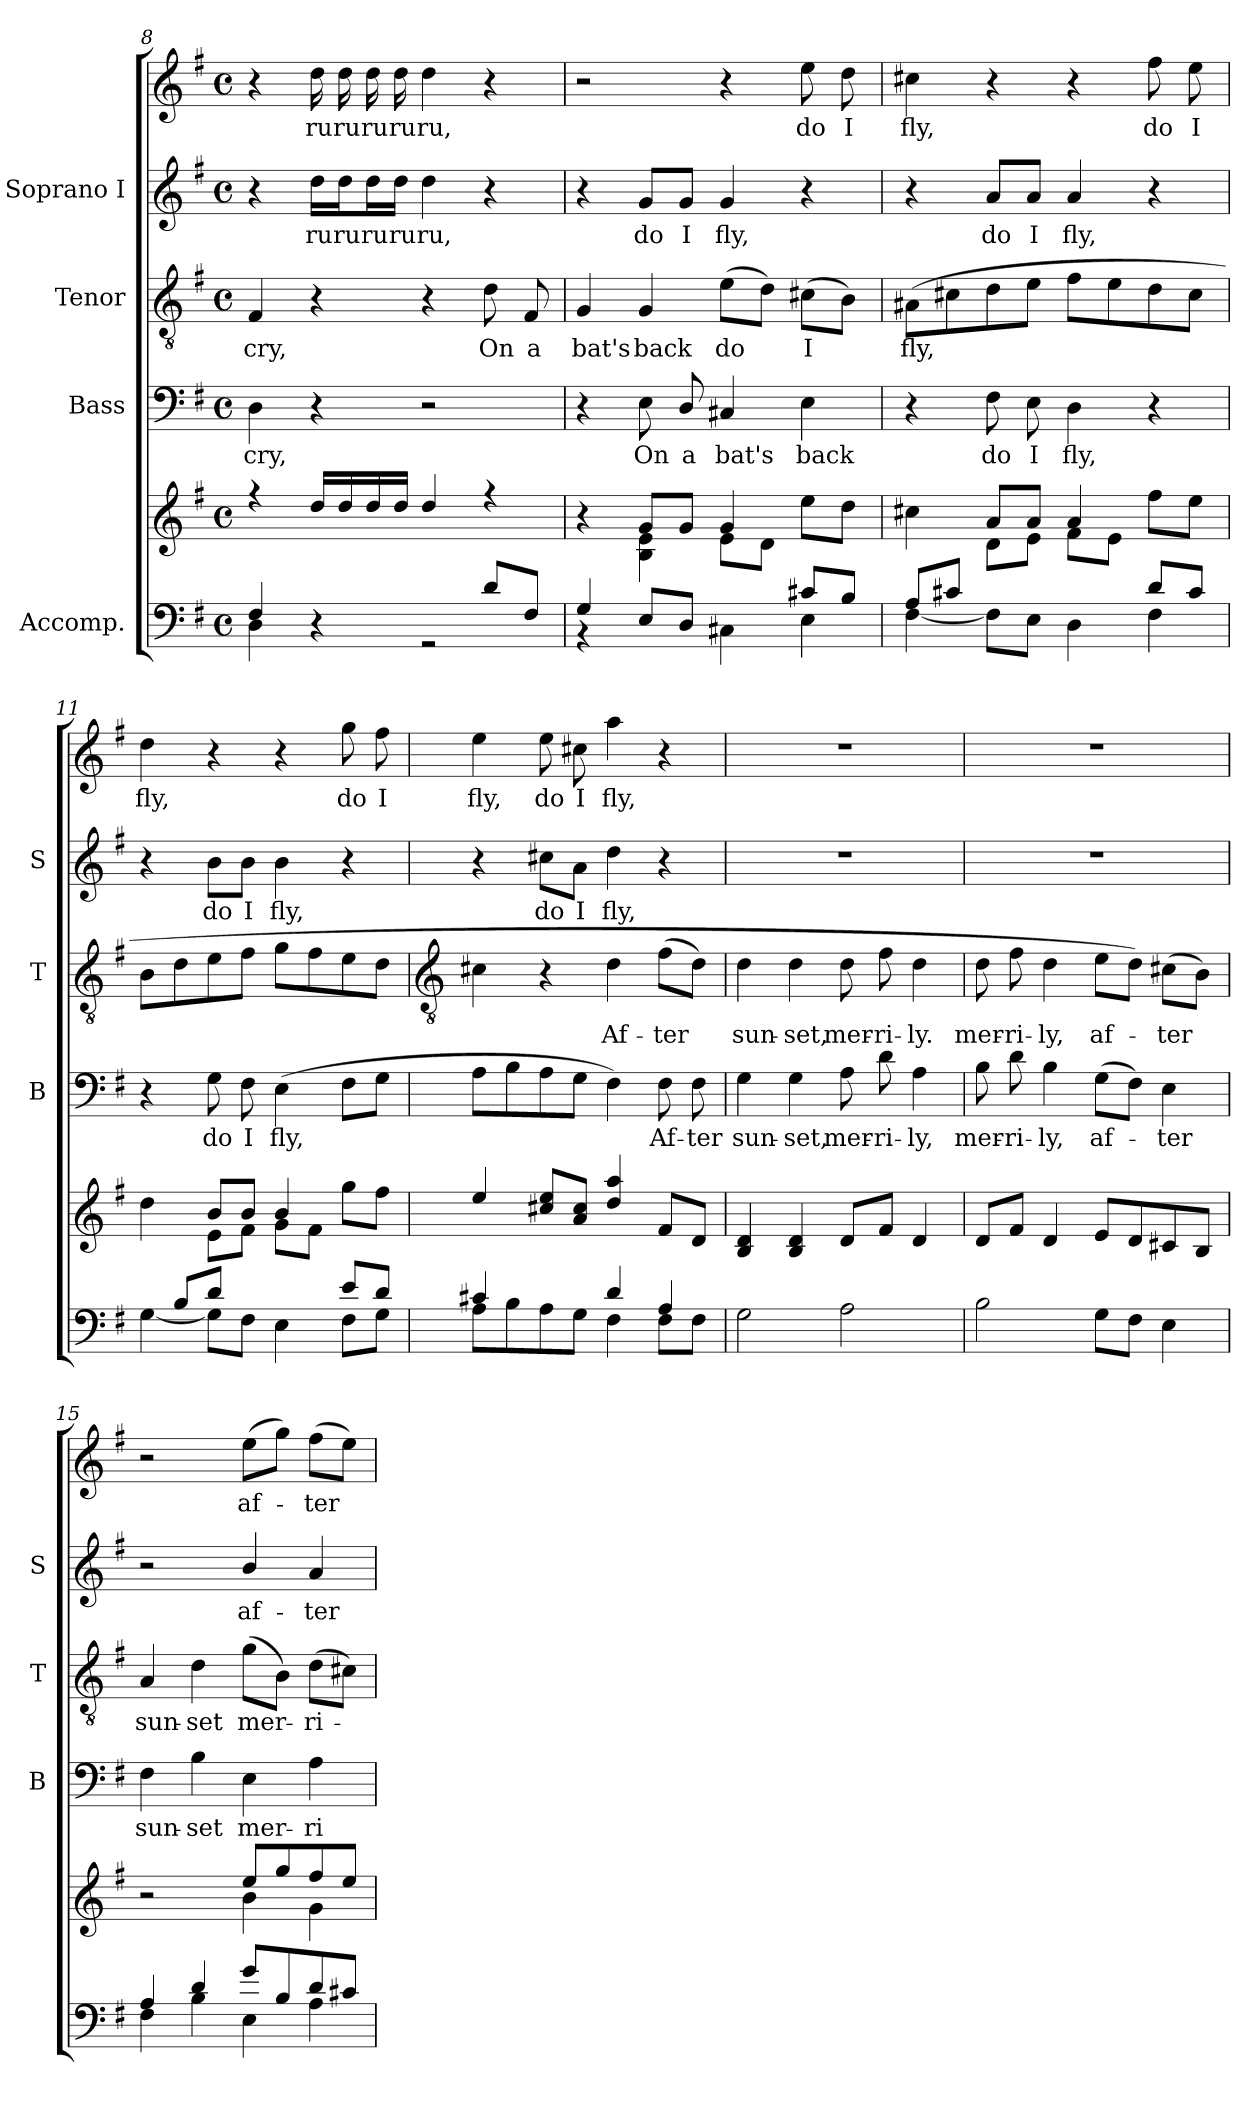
**kern	**kern	**kern	**text	**kern	**text	**kern	**text	**kern	**text
*part4	*part4	*part3	*part3	*part2	*part2	*part1	*part1	*part1	*part1
*staff6	*staff5	*staff4	*staff4	*staff3	*staff3	*staff2	*staff2	*staff1	*staff1
*I"Accomp.	*	*I"Bass	*	*I"Tenor	*	*I"Soprano I	*	*	*
*	*	*I'B	*	*I'T	*	*I'S	*	*	*
!!LO:LB:g=z
*clefF4	*clefG2	*clefF4	*	*clefGv2	*	*clefG2	*	*clefG2	*
*k[f#]	*k[f#]	*k[f#]	*	*k[f#]	*	*k[f#]	*	*k[f#]	*
*G:	*G:	*G:	*	*G:	*	*G:	*	*G:	*
*M4/4	*M4/4	*M4/4	*	*M4/4	*	*M4/4	*	*M4/4	*
*met(c)	*met(c)	*met(c)	*	*met(c)	*	*met(c)	*	*met(c)	*
=8	=8	=8	=8	=8	=8	=8	=8	=8	=8
*^	*^	*	*	*	*	*	*	*	*
!	!	!	!	!	!LO:LY:b	!	!LO:LY:b	!	!	!	!
4F#/	4D\	4r	1ryy	4D	cry,	4F#	cry,	4r	.	4r	.
!	!	!	!	!	!	!	!	!	!LO:LY:b	!	!LO:LY:b
2ryy	4r	16ddLL	.	4r	.	4r	.	16dd\LL	ru	16dd	ru
!	!	!	!	!	!	!	!	!	!LO:LY:b	!	!LO:LY:b
.	.	16dd	.	.	.	.	.	16dd\J	ru	16dd	ru
!	!	!	!	!	!	!	!	!	!LO:LY:b	!	!LO:LY:b
.	.	16dd	.	.	.	.	.	16dd\L	ru	16dd	ru
!	!	!	!	!	!	!	!	!	!LO:LY:b	!	!LO:LY:b
.	.	16ddJJ	.	.	.	.	.	16dd\JJ	ru	16dd	ru
!	!	!	!	!	!	!	!	!	!LO:LY:b	!	!LO:LY:b
.	2r	4dd	.	2r	.	4r	.	4dd	ru,	4dd	ru,
!	!	!	!	!	!	!	!LO:LY:b	!	!	!	!
8d/L	.	4r	.	.	.	8d	On	4r	.	4r	.
!	!	!	!	!	!	!	!LO:LY:b	!	!	!	!
8F#/J	.	.	.	.	.	8F#	a	.	.	.	.
=9	=9	=9	=9	=9	=9	=9	=9	=9	=9	=9	=9
!	!	!	!	!	!	!	!LO:LY:b	!	!	!	!
4G/	4r	4r	4ryy	4r	.	4G	bat's	4r	.	2r	.
!	!	!	!	!	!LO:LY:b	!	!LO:LY:b	!	!LO:LY:b	!	!
2ryy	8E\L	8gL	4B\ 4e\	8E	On	4G	back	8g/L	do	.	.
!	!	!	!	!	!LO:LY:b	!	!	!	!LO:LY:b	!	!
.	8D/J	8gJ	.	8D/	a	.	.	8g/J	I	.	.
!	!	!	!	!	!LO:LY:b	!	!LO:LY:b	!	!LO:LY:b	!	!
.	4C#X\	4g	8e\L	4C#X	bat's	(>8eL	do	4g	fly,	4r	.
.	.	.	8d\J	.	.	8dJ)	.	.	.	.	.
!	!	!	!	!	!LO:LY:b	!	!LO:LY:b	!	!	!	!LO:LY:b
8c#X/L	4E\	4ryy	8ee\L	4E	back	(>8c#XL	I	4r	.	8ee	do
!	!	!	!	!	!	!	!	!	!	!	!LO:LY:b
8B/J	.	.	8dd\J	.	.	8BJ)	.	.	.	8dd	I
=10	=10	=10	=10	=10	=10	=10	=10	=10	=10	=10	=10
!	!	!	!	!	!	!	!LO:LY:b	!	!	!	!LO:LY:b
8A/L	[4F#\	4cc#X	4ryy	4r	.	(>8A#XL	fly,	4r	.	4cc#X	fly,
8c#X/J	.	.	.	.	.	8c#X	.	.	.	.	.
!	!	!	!	!	!LO:LY:b	!	!	!	!LO:LY:b	!	!
2ryy	8F#\L]	8aL	8d\L	8F#	do	8d	.	8a/L	do	4r	.
!	!	!	!	!	!LO:LY:b	!	!	!	!LO:LY:b	!	!
.	8E\J	8aJ	8e\J	8E	I	8eJ	.	8a/J	I	.	.
!	!	!	!	!	!LO:LY:b	!	!	!	!LO:LY:b	!	!
.	4D\	4a	8f#\L	4D	fly,	8f#L	.	4a	fly,	4r	.
.	.	.	8e\J	.	.	8e	.	.	.	.	.
!	!	!	!	!	!	!	!	!	!	!	!LO:LY:b
8d/L	4F#\	8ff#L	4ryy	4r	.	8d	.	4r	.	8ff#	do
!	!	!	!	!	!	!	!	!	!	!	!LO:LY:b
8c#/J	.	8eeJ	.	.	.	8c#J	.	.	.	8ee	I
=11	=11	=11	=11	=11	=11	=11	=11	=11	=11	=11	=11
!	!	!	!	!	!	!	!	!	!	!	!LO:LY:b
8ryy	[4G\	4dd	4ryy	4r	.	8BL	.	4r	.	4dd	fly,
8B/L	.	.	.	.	.	8d	.	.	.	.	.
!	!	!	!	!	!LO:LY:b	!	!	!	!LO:LY:b	!	!
8d/J	8G\L]	8b/L	8e\L	8G	do	8e	.	8b\L	do	4r	.
!	!	!	!	!	!LO:LY:b	!	!	!	!LO:LY:b	!	!
4.ryy	8F#\J	8b/J	8f#\J	8F#	I	8f#J	.	8b\J	I	.	.
!	!	!	!	!	!LO:LY:b	!	!	!	!LO:LY:b	!	!
.	4E\	4b/	8g\L	(>4E	fly,	8gL	.	4b	fly,	4r	.
.	.	.	8f#\J	.	.	8f#	.	.	.	.	.
!	!	!	!	!	!	!	!	!	!	!	!LO:LY:b
8e/L	8F#\L	8ggL	4ryy	8F#L	.	8e	.	4r	.	8gg	do
!	!	!	!	!	!	!	!	!	!	!	!LO:LY:b
8d/J	8G\J	8ff#J	.	8GJ	.	8dJ	.	.	.	8ff#	I
!!LO:LB:g=z
=12	=12	=12	=12	=12	=12	=12	=12	=12	=12	=12	=12
*	*	*	*	*	*	*clefGv2	*	*	*	*	*
!	!	!	!	!	!	!	!	!	!	!	!LO:LY:b
4c#X/	8A\L	4ee	1ryy	8AL	.	4c#X	.	4r	.	4ee	fly,
.	8B\	.	.	8B	.	.	.	.	.	.	.
!	!	!	!	!	!	!	!	!	!LO:LY:b	!	!LO:LY:b
4ryy	8A\	8cc#X 8eeL	.	8A	.	4r	.	8cc#X\L	do	8ee	do
!	!	!	!	!	!	!	!	!	!LO:LY:b	!	!LO:LY:b
.	8G\J	8a 8cc#J	.	8GJ	.	.	.	8a\J	I	8cc#X	I
!	!	!	!	!	!	!	!LO:LY:b	!	!LO:LY:b	!	!LO:LY:b
4d/	4F#\	4dd 4aa	.	4F#)	.	4d	Af-	4dd	fly,	4aa	fly,
!	!	!	!	!	!LO:LY:b	!	!LO:LY:b	!	!	!	!
4A/	8F#\L	8f#L	.	8F#	Af-	(>8f#L	-ter	4r	.	4r	.
!	!	!	!	!	!LO:LY:b	!	!	!	!	!	!
.	8F#\J	8dJ	.	8F#	-ter	8dJ)	.	.	.	.	.
=13	=13	=13	=13	=13	=13	=13	=13	=13	=13	=13	=13
!	!	!	!	!	!LO:LY:b	!	!LO:LY:b	!	!	!	!
1ryy	2G\	4B 4d	1ryy	4G	sun-	4d	sun-	1r	.	1r	.
!	!	!	!	!	!LO:LY:b	!	!LO:LY:b	!	!	!	!
.	.	4B 4d	.	4G	-set,	4d	-set,	.	.	.	.
!	!	!	!	!	!LO:LY:b	!	!LO:LY:b	!	!	!	!
.	2A\	8dL	.	8A	mer-	8d	mer-	.	.	.	.
!	!	!	!	!	!LO:LY:b	!	!LO:LY:b	!	!	!	!
.	.	8f#J	.	8d	-ri-	8f#	-ri-	.	.	.	.
!	!	!	!	!	!LO:LY:b	!	!LO:LY:b	!	!	!	!
.	.	4d	.	4A	-ly,	4d	-ly.	.	.	.	.
=14	=14	=14	=14	=14	=14	=14	=14	=14	=14	=14	=14
!	!	!	!	!	!LO:LY:b	!	!LO:LY:b	!	!	!	!
1ryy	2B\	8dL	1ryy	8B	mer-	8d	mer-	1r	.	1r	.
!	!	!	!	!	!LO:LY:b	!	!LO:LY:b	!	!	!	!
.	.	8f#J	.	8d	-ri-	8f#	-ri-	.	.	.	.
!	!	!	!	!	!LO:LY:b	!	!LO:LY:b	!	!	!	!
.	.	4d	.	4B	-ly,	4d	-ly,	.	.	.	.
!	!	!	!	!	!LO:LY:b	!	!LO:LY:b	!	!	!	!
.	8G\L	8eL	.	(>8GL	af-	8eL	af-	.	.	.	.
.	8F#\J	8d	.	8F#J)	.	8dJ)	.	.	.	.	.
!	!	!	!	!	!LO:LY:b	!	!LO:LY:b	!	!	!	!
.	4E\	8c#X	.	4E	ter	(>8c#XL	ter	.	.	.	.
.	.	8BJ	.	.	.	8BJ)	.	.	.	.	.
=15	=15	=15	=15	=15	=15	=15	=15	=15	=15	=15	=15
!	!	!	!	!	!LO:LY:b	!	!LO:LY:b	!	!	!	!
4A/	4F#\	2r	2ryy	4F#	sun-	4A	sun-	2r	.	2r	.
!	!	!	!	!	!LO:LY:b	!	!LO:LY:b	!	!	!	!
4d/	4B\	.	.	4B	-set	4d	-set	.	.	.	.
!	!	!	!	!	!LO:LY:b	!	!LO:LY:b	!	!LO:LY:b	!	!LO:LY:b
8g/L	4E\	8ee/L	4b\	4E	mer-	(8gL	mer-	4b/	af-	(>8eeL	af-
8B/	.	8gg/	.	.	.	8BJ)	.	.	.	8ggJ)	.
!	!	!	!	!	!LO:LY:b	!	!LO:LY:b	!	!LO:LY:b	!	!LO:LY:b
8d/	4A\	8ff#/	4g\	4A	-ri-	(>8dL	ri-	4a	-ter	(>8ff#L	ter
8c#X/J	.	8ee/J	.	.	.	8c#XJ)	.	.	.	8eeJ)	.
*v	*v	*	*	*	*	*	*	*	*	*	*
*	*v	*v	*	*	*	*	*	*	*	*
=	=	=	=	=	=	=	=	=	=
*-	*-	*-	*-	*-	*-	*-	*-	*-	*-
